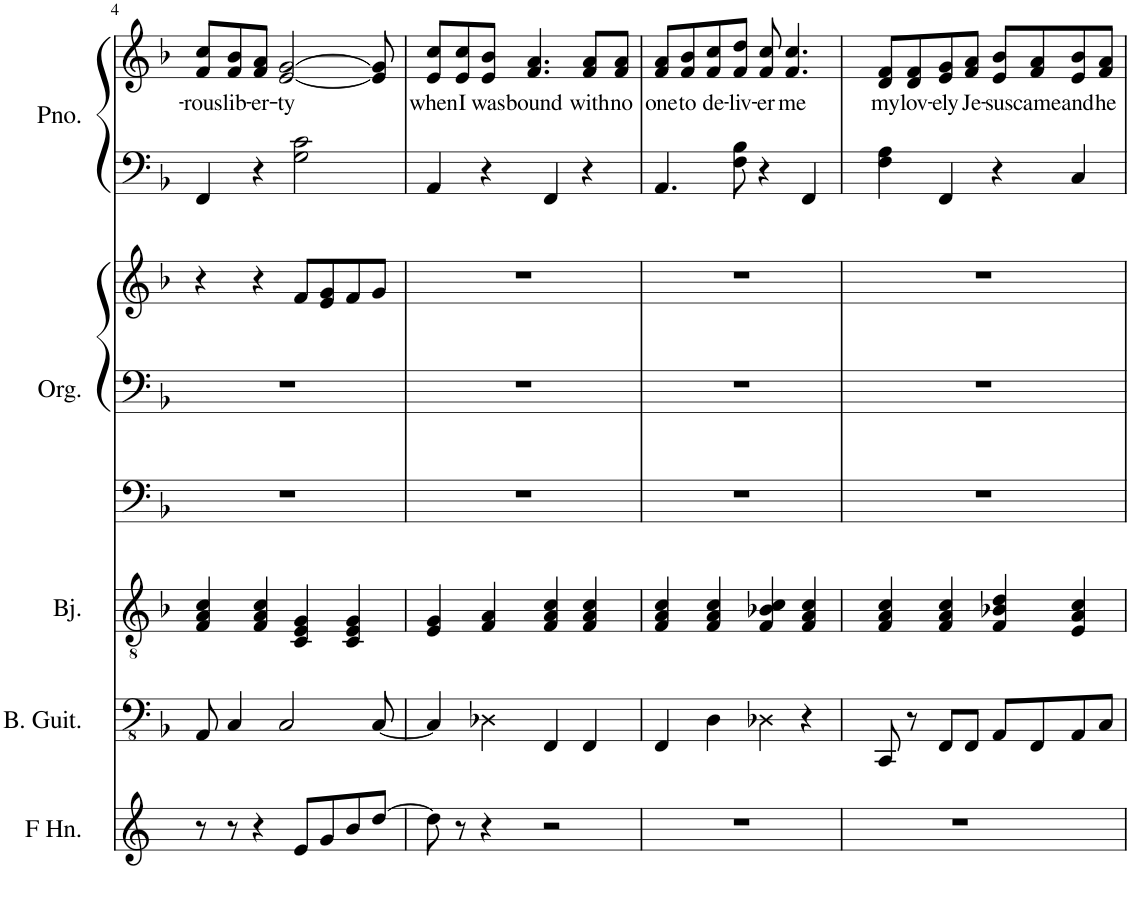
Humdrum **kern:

**kern	**kern	**kern	**kern	**kern	**kern	**kern	**kern	**text
*part5	*part4	*part3	*part2	*part2	*part2	*part1	*part1	*part1
*staff8	*staff7	*staff6	*staff5	*staff4	*staff3	*staff2	*staff1	*staff1
*I"Horn in F	*I"Bass Guitar	*I"Banjo	*I"Organ	*	*	*I"Piano	*	*
*	*I'B. Guit.	*I'Bj.	*I'Org.	*	*	*I'Pno.	*	*
!!LO:PB:g=z
*clefG2	*clefFv4	*clefGv2	*clefF4	*clefF4	*clefG2	*clefF4	*clefG2	*
*Trd4c7	*	*	*	*	*	*	*	*
*k[]	*k[b-]	*k[b-]	*k[b-]	*k[b-]	*k[b-]	*k[b-]	*k[b-]	*
*M4/4	*M4/4	*M4/4	*M4/4	*M4/4	*M4/4	*M4/4	*M4/4	*
=4	=4	=4	=4	=4	=4	=4	=4	=4
!	!	!	!	!	!	!	!	!LO:LY:b
8r	8AAA/	4F/ 4A/ 4c/	1r	1r	4r	4FF/	8f/ 8cc/L	rous
!	!	!	!	!	!	!	!	!LO:LY:b
8r	4CC/	.	.	.	.	.	8f/ 8b-/	lib-
!	!	!	!	!	!	!	!	!LO:LY:b
4r	.	4F/ 4A/ 4c/	.	.	4r	4r	8f/ 8a/J	-er-
!	!	!	!	!	!	!	!	!LO:LY:b
.	2CC/	.	.	.	.	.	[2e/ [2g/	-ty
8e/L	.	4C/ 4E/ 4G/	.	.	8f/L	2G\ 2c\	.	.
8g/	.	.	.	.	8e/ 8g/	.	.	.
8b/	.	4C/ 4E/ 4G/	.	.	8f/	.	.	.
[8dd/J	[8CC/	.	.	.	8g/J	.	8e/] 8g/]	.
=5	=5	=5	=5	=5	=5	=5	=5	=5
!	!	!	!	!	!	!	!	!LO:LY:b
8dd\]	4CC/]	4E/ 4G/	1r	1r	1r	4AA/	8e/ 8cc/L	when
!	!	!	!	!	!	!	!	!LO:LY:b
8r	.	.	.	.	.	.	8e/ 8cc/	I
!	!	!	!	!	!	!	!	!LO:LY:b
4r	4DD-X\	4F/ 4A/	.	.	.	4r	8e/ 8b-/J	was
!	!	!	!	!	!	!	!	!LO:LY:b
.	.	.	.	.	.	.	4.f/ 4.a/	bound
2r	4FFF/	4F/ 4A/ 4c/	.	.	.	4FF/	.	.
!	!	!	!	!	!	!	!	!LO:LY:b
.	4FFF/	4F/ 4A/ 4c/	.	.	.	4r	8f/ 8a/L	with
!	!	!	!	!	!	!	!	!LO:LY:b
.	.	.	.	.	.	.	8f/ 8a/J	no
=6	=6	=6	=6	=6	=6	=6	=6	=6
!	!	!	!	!	!	!	!	!LO:LY:b
1r	4FFF/	4F/ 4A/ 4c/	1r	1r	1r	4.AA/	8f/ 8a/L	one
!	!	!	!	!	!	!	!	!LO:LY:b
.	.	.	.	.	.	.	8f/ 8b-/	to
!	!	!	!	!	!	!	!	!LO:LY:b
.	4DD\	4F/ 4A/ 4c/	.	.	.	.	8f/ 8cc/	de-
!	!	!	!	!	!	!	!	!LO:LY:b
.	.	.	.	.	.	8F\ 8B-\	8f/ 8dd/J	-liv-
!	!	!	!	!	!	!	!	!LO:LY:b
.	4DD-X\	4F/ 4B-X/ 4c/	.	.	.	4r	8f/ 8cc/	-er
!	!	!	!	!	!	!	!	!LO:LY:b
.	.	.	.	.	.	.	4.f/ 4.cc/	me
.	4r	4F/ 4A/ 4c/	.	.	.	4FF/	.	.
=7	=7	=7	=7	=7	=7	=7	=7	=7
!	!	!	!	!	!	!	!	!LO:LY:b
1r	8CCC/	4F/ 4A/ 4c/	1r	1r	1r	4F\ 4A\	8d/ 8f/L	my
!	!	!	!	!	!	!	!	!LO:LY:b
.	8r	.	.	.	.	.	8d/ 8f/	lov-
!	!	!	!	!	!	!	!	!LO:LY:b
.	8FFF/L	4F/ 4A/ 4c/	.	.	.	4FF/	8e/ 8g/	-ely
!	!	!	!	!	!	!	!	!LO:LY:b
.	8FFF/J	.	.	.	.	.	8f/ 8a/J	Je-
!	!	!	!	!	!	!	!	!LO:LY:b
.	8AAA/L	4F/ 4B-X/ 4d/	.	.	.	4r	8e/ 8b-/L	-sus
!	!	!	!	!	!	!	!	!LO:LY:b
.	8FFF/	.	.	.	.	.	8f/ 8a/	came
!	!	!	!	!	!	!	!	!LO:LY:b
.	8AAA/	4E/ 4A/ 4c/	.	.	.	4C/	8e/ 8b-/	and
!	!	!	!	!	!	!	!	!LO:LY:b
.	8CC/J	.	.	.	.	.	8f/ 8a/J	he
=	=	=	=	=	=	=	=	=
*-	*-	*-	*-	*-	*-	*-	*-	*-
